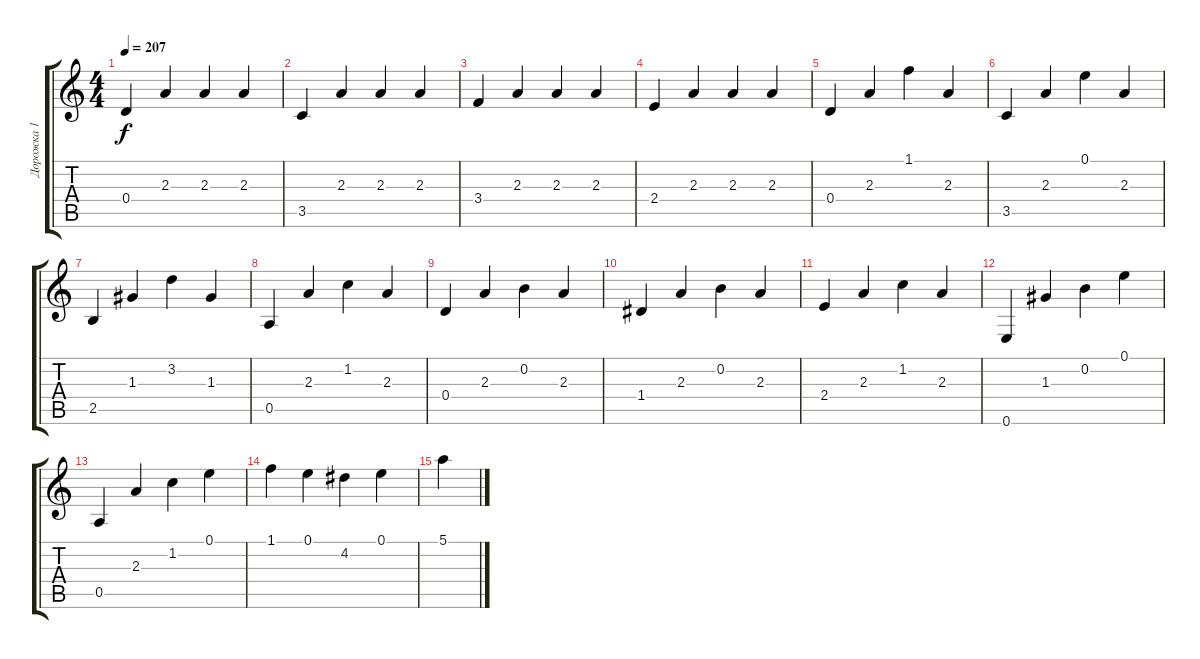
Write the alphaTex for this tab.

\track ("Дорожка 1" "Дорожка 1") {instrument acousticguitarsteel}
\staff {score tabs}
\tuning (E4 B3 G3 D3 A2 E2) {hide}
\ts (4 4)
\tempo 207
\clef g2
\ks c
0.4.4{dy f} 2.3.4 2.3.4 2.3.4 |
3.5.4 2.3.4 2.3.4 2.3.4 |
3.4.4 2.3.4 2.3.4 2.3.4 |
2.4.4 2.3.4 2.3.4 2.3.4 |
0.4.4 2.3.4 1.1.4 2.3.4 |
3.5.4 2.3.4 0.1.4 2.3.4 |
2.5.4 1.3.4 3.2.4 1.3.4 |
0.5.4 2.3.4 1.2.4 2.3.4 |
0.4.4 2.3.4 0.2.4 2.3.4 |
1.4.4 2.3.4 0.2.4 2.3.4 |
2.4.4 2.3.4 1.2.4 2.3.4 |
0.6.4 1.3.4 0.2.4 0.1.4 |
0.5.4 2.3.4 1.2.4 0.1.4 |
1.1.4 0.1.4 4.2.4 0.1.4 |
5.1.4
